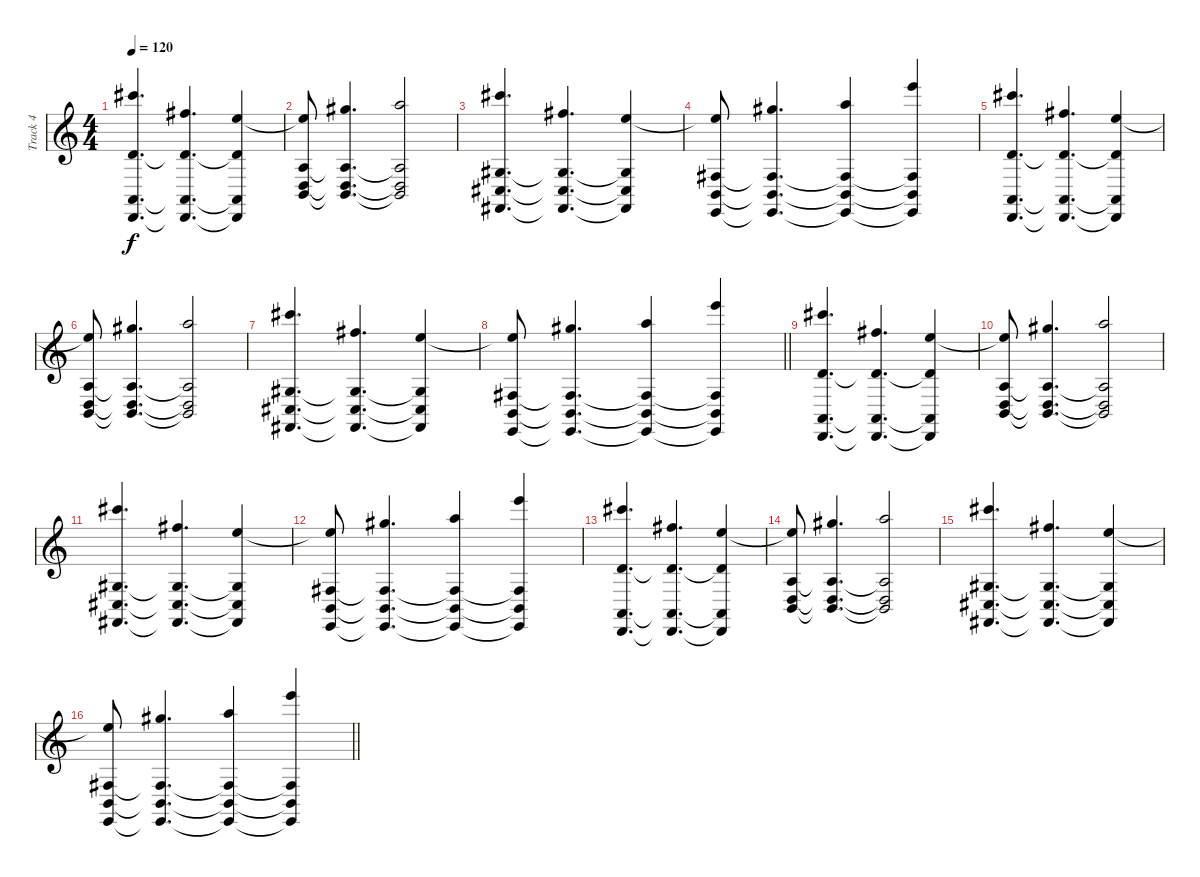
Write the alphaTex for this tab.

\track ("Track 4" "Track 4") {instrument acousticgrandpiano}
\staff {score}
\tuning (E4 B3 G3 D3 A2 D2) {hide}
\ts (4 4)
\tempo 120
\clef g2
\ks c
(21.1 12.4 0.5 0.6).4{d dy f} (14.1 12.4{t} 0.5{t} 0.6{t}).4{d} (12.1 12.4{t} 0.5{t} 0.6{t}).4 |
(12.1{t} 7.4 5.5 9.6).8 (16.1 7.4{t} 5.5{t} 9.6{t}).4{d} (17.1 7.4{t} 5.5{t} 9.6{t}).2 |
(21.1 6.4 4.5 4.6).4{d} (14.1 6.4{t} 4.5{t} 4.6{t}).4{d} (12.1 6.4{t} 4.5{t} 4.6{t}).4 |
(12.1{t} 4.4 2.5 2.6).8 (16.1 4.4{t} 2.5{t} 2.6{t}).4{d} (17.1 4.4{t} 2.5{t} 2.6{t}).4 (24.1 4.4{t} 2.5{t} 2.6{t}).4 |
(21.1 12.4 0.5 0.6).4{d} (14.1 12.4{t} 0.5{t} 0.6{t}).4{d} (12.1 12.4{t} 0.5{t} 0.6{t}).4 |
(12.1{t} 7.4 5.5 9.6).8 (16.1 7.4{t} 5.5{t} 9.6{t}).4{d} (17.1 7.4{t} 5.5{t} 9.6{t}).2 |
(21.1 6.4 4.5 4.6).4{d} (14.1 6.4{t} 4.5{t} 4.6{t}).4{d} (12.1 6.4{t} 4.5{t} 4.6{t}).4 |
\barLineRight lightlight
(12.1{t} 4.4 2.5 2.6).8 (16.1 4.4{t} 2.5{t} 2.6{t}).4{d} (17.1 4.4{t} 2.5{t} 2.6{t}).4 (24.1 4.4{t} 2.5{t} 2.6{t}).4 |
(21.1 12.4 0.5 0.6).4{d} (14.1 12.4{t} 0.5{t} 0.6{t}).4{d} (12.1 12.4{t} 0.5{t} 0.6{t}).4 |
(12.1{t} 7.4 5.5 9.6).8 (16.1 7.4{t} 5.5{t} 9.6{t}).4{d} (17.1 7.4{t} 5.5{t} 9.6{t}).2 |
(21.1 6.4 4.5 4.6).4{d} (14.1 6.4{t} 4.5{t} 4.6{t}).4{d} (12.1 6.4{t} 4.5{t} 4.6{t}).4 |
(12.1{t} 4.4 2.5 2.6).8 (16.1 4.4{t} 2.5{t} 2.6{t}).4{d} (17.1 4.4{t} 2.5{t} 2.6{t}).4 (24.1 4.4{t} 2.5{t} 2.6{t}).4 |
(21.1 12.4 0.5 0.6).4{d} (14.1 12.4{t} 0.5{t} 0.6{t}).4{d} (12.1 12.4{t} 0.5{t} 0.6{t}).4 |
(12.1{t} 7.4 5.5 9.6).8 (16.1 7.4{t} 5.5{t} 9.6{t}).4{d} (17.1 7.4{t} 5.5{t} 9.6{t}).2 |
(21.1 6.4 4.5 4.6).4{d} (14.1 6.4{t} 4.5{t} 4.6{t}).4{d} (12.1 6.4{t} 4.5{t} 4.6{t}).4 |
\barLineRight lightlight
(12.1{t} 4.4 2.5 2.6).8 (16.1 4.4{t} 2.5{t} 2.6{t}).4{d} (17.1 4.4{t} 2.5{t} 2.6{t}).4 (24.1 4.4{t} 2.5{t} 2.6{t}).4
